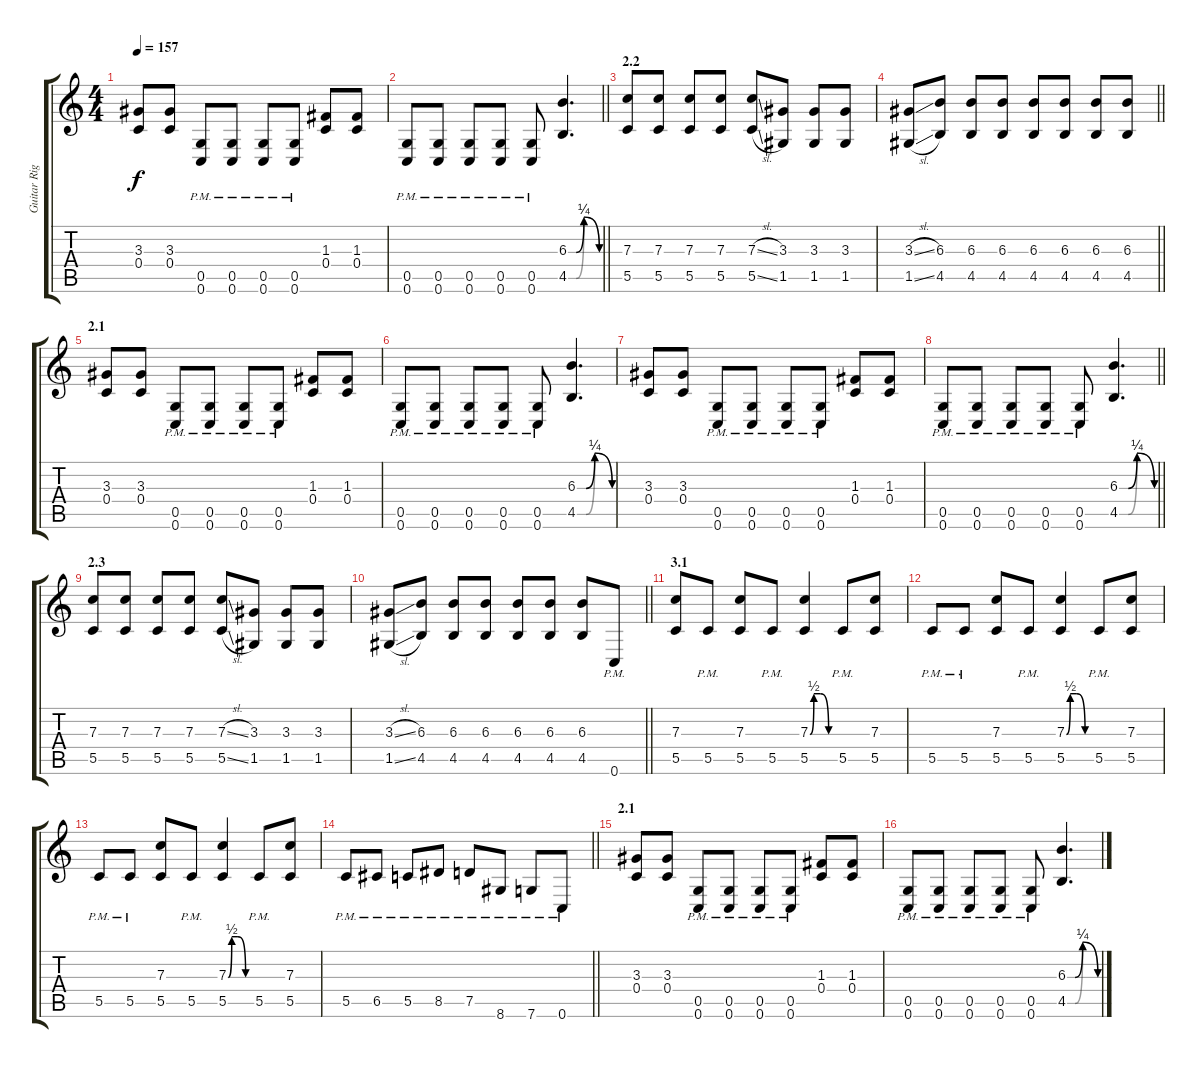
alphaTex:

\track ("Guitar Right" "Guitar Rig") {instrument distortionguitar}
\staff {score tabs}
\tuning (D4 A3 F3 C3 G2 C2) {hide}
\ts (4 4)
\tempo 157
\clef g2
\ks c
(3.3 0.4).8{dy f} (3.3 0.4).8 (0.5{pm} 0.6{pm}).8 (0.5{pm} 0.6{pm}).8 (0.5{pm} 0.6{pm}).8 (0.5{pm} 0.6{pm}).8 (1.3 0.4).8 (1.3 0.4).8 |
\barLineRight lightlight
(0.5{pm} 0.6{pm}).8 (0.5{pm} 0.6{pm}).8 (0.5{pm} 0.6{pm}).8 (0.5{pm} 0.6{pm}).8 (0.5{pm} 0.6{pm}).8 (6.3{be (custom 0 0 15 0 30 1 60 0)} 4.5{be (custom 0 0 15 0 30 1 60 0)}).4{d} |
\section ("" "2.2")
(7.3 5.5).8 (7.3 5.5).8 (7.3 5.5).8 (7.3 5.5).8 (7.3{sl} 5.5{sl}).8 (3.3 1.5).8 (3.3 1.5).8 (3.3 1.5).8 |
\barLineRight lightlight
(3.3{sl} 1.5{sl}).8 (6.3 4.5).8 (6.3 4.5).8 (6.3 4.5).8 (6.3 4.5).8 (6.3 4.5).8 (6.3 4.5).8 (6.3 4.5).8 |
\section ("" "2.1")
(3.3 0.4).8 (3.3 0.4).8 (0.5{pm} 0.6{pm}).8 (0.5{pm} 0.6{pm}).8 (0.5{pm} 0.6{pm}).8 (0.5{pm} 0.6{pm}).8 (1.3 0.4).8 (1.3 0.4).8 |
(0.5{pm} 0.6{pm}).8 (0.5{pm} 0.6{pm}).8 (0.5{pm} 0.6{pm}).8 (0.5{pm} 0.6{pm}).8 (0.5{pm} 0.6{pm}).8 (6.3{be (custom 0 0 15 0 30 1 60 0)} 4.5{be (custom 0 0 15 0 30 1 60 0)}).4{d} |
(3.3 0.4).8 (3.3 0.4).8 (0.5{pm} 0.6{pm}).8 (0.5{pm} 0.6{pm}).8 (0.5{pm} 0.6{pm}).8 (0.5{pm} 0.6{pm}).8 (1.3 0.4).8 (1.3 0.4).8 |
\barLineRight lightlight
(0.5{pm} 0.6{pm}).8 (0.5{pm} 0.6{pm}).8 (0.5{pm} 0.6{pm}).8 (0.5{pm} 0.6{pm}).8 (0.5{pm} 0.6{pm}).8 (6.3{be (custom 0 0 15 0 30 1 60 0)} 4.5{be (custom 0 0 15 0 30 1 60 0)}).4{d} |
\section ("" "2.3")
(7.3 5.5).8 (7.3 5.5).8 (7.3 5.5).8 (7.3 5.5).8 (7.3{sl} 5.5{sl}).8 (3.3 1.5).8 (3.3 1.5).8 (3.3 1.5).8 |
\barLineRight lightlight
(3.3{sl} 1.5{sl}).8 (6.3 4.5).8 (6.3 4.5).8 (6.3 4.5).8 (6.3 4.5).8 (6.3 4.5).8 (6.3 4.5).8 0.6{pm}.8 |
\section ("" "3.1")
(7.3 5.5).8 5.5{pm}.8 (7.3 5.5).8 5.5{pm}.8 (7.3{be (custom 0 0 9 2 25 2 45 0 60 0)} 5.5).4 5.5{pm}.8 (7.3 5.5).8 |
5.5{pm}.8 5.5{pm}.8 (7.3 5.5).8 5.5{pm}.8 (7.3{be (custom 0 0 9 2 25 2 45 0 60 0)} 5.5).4 5.5{pm}.8 (7.3 5.5).8 |
5.5{pm}.8 5.5{pm}.8 (7.3 5.5).8 5.5{pm}.8 (7.3{be (custom 0 0 9 2 25 2 45 0 60 0)} 5.5).4 5.5{pm}.8 (7.3 5.5).8 |
\barLineRight lightlight
5.5{pm}.8 6.5{pm}.8 5.5{pm}.8 8.5{pm}.8 7.5{pm}.8 8.6{pm}.8 7.6{pm}.8 0.6{pm}.8 |
\section ("" "2.1")
(3.3 0.4).8 (3.3 0.4).8 (0.5{pm} 0.6{pm}).8 (0.5{pm} 0.6{pm}).8 (0.5{pm} 0.6{pm}).8 (0.5{pm} 0.6{pm}).8 (1.3 0.4).8 (1.3 0.4).8 |
(0.5{pm} 0.6{pm}).8 (0.5{pm} 0.6{pm}).8 (0.5{pm} 0.6{pm}).8 (0.5{pm} 0.6{pm}).8 (0.5{pm} 0.6{pm}).8 (6.3{be (custom 0 0 15 0 30 1 60 0)} 4.5{be (custom 0 0 15 0 30 1 60 0)}).4{d}
